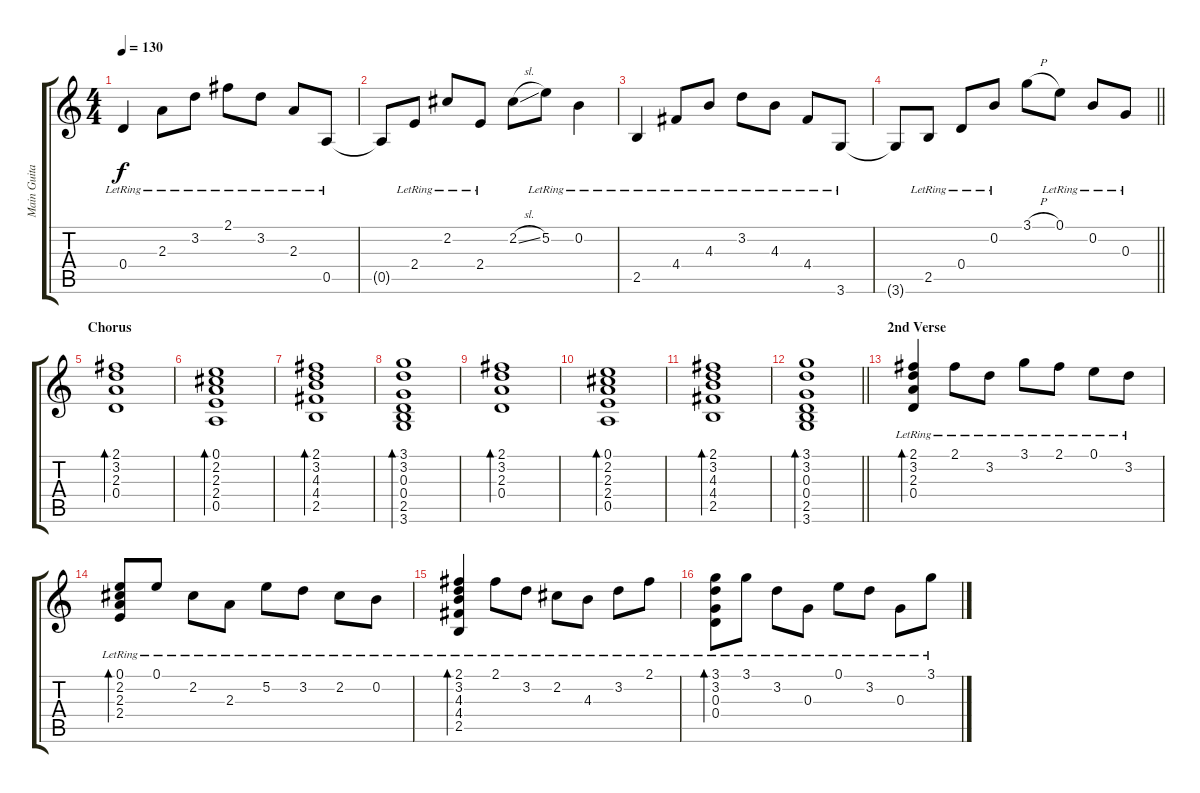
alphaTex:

\track ("Main Guitar" "Main Guita") {instrument acousticguitarsteel}
\staff {score tabs}
\tuning (E4 B3 G3 D3 A2 E2) {hide}
\ts (4 4)
\tempo 130
\clef g2
\ks c
0.4{lr}.4{dy f} 2.3{lr}.8 3.2{lr}.8 2.1{lr}.8 3.2{lr}.8 2.3{lr}.8 0.5{lr}.8 |
0.5{t}.8 2.4{lr}.8 2.2{lr}.8 2.4{lr}.8 2.2{sl}.8 5.2{lr}.8 0.2{lr}.4 |
2.5{lr}.4 4.4{lr}.8 4.3{lr}.8 3.2{lr}.8 4.3{lr}.8 4.4{lr}.8 3.6{lr}.8 |
\barLineRight lightlight
3.6{t}.8 2.5{lr}.8 0.4{lr}.8 0.2{lr}.8 3.1{h}.8 0.1{lr}.8 0.2{lr}.8 0.3{lr}.8 |
\section ("" "Chorus")
(2.1 3.2 2.3 0.4).1{bd 480} |
(0.1 2.2 2.3 2.4 0.5).1{bd 480} |
(2.1 3.2 4.3 4.4 2.5).1{bd 480} |
(3.1 3.2 0.3 0.4 2.5 3.6).1{bd 480} |
(2.1 3.2 2.3 0.4).1{bd 480} |
(0.1 2.2 2.3 2.4 0.5).1{bd 480} |
(2.1 3.2 4.3 4.4 2.5).1{bd 480} |
\barLineRight lightlight
(3.1 3.2 0.3 0.4 2.5 3.6).1{bd 480} |
\section ("" "2nd Verse")
(2.1{lr} 3.2{lr} 2.3{lr} 0.4{lr}).4{bd 480} 2.1{lr}.8 3.2{lr}.8 3.1{lr}.8 2.1{lr}.8 0.1{lr}.8 3.2{lr}.8 |
(0.1{lr} 2.2{lr} 2.3{lr} 2.4{lr}).8{bd 480} 0.1{lr}.8 2.2{lr}.8 2.3{lr}.8 5.2{lr}.8 3.2{lr}.8 2.2{lr}.8 0.2{lr}.8 |
(2.1{lr} 3.2{lr} 4.3{lr} 4.4{lr} 2.5{lr}).4{bd 480} 2.1{lr}.8 3.2{lr}.8 2.2{lr}.8 4.3{lr}.8 3.2{lr}.8 2.1{lr}.8 |
(3.1{lr} 3.2{lr} 0.3{lr} 0.4{lr}).8{bd 480} 3.1{lr}.8 3.2{lr}.8 0.3{lr}.8 0.1{lr}.8 3.2{lr}.8 0.3{lr}.8 3.1{lr}.8
